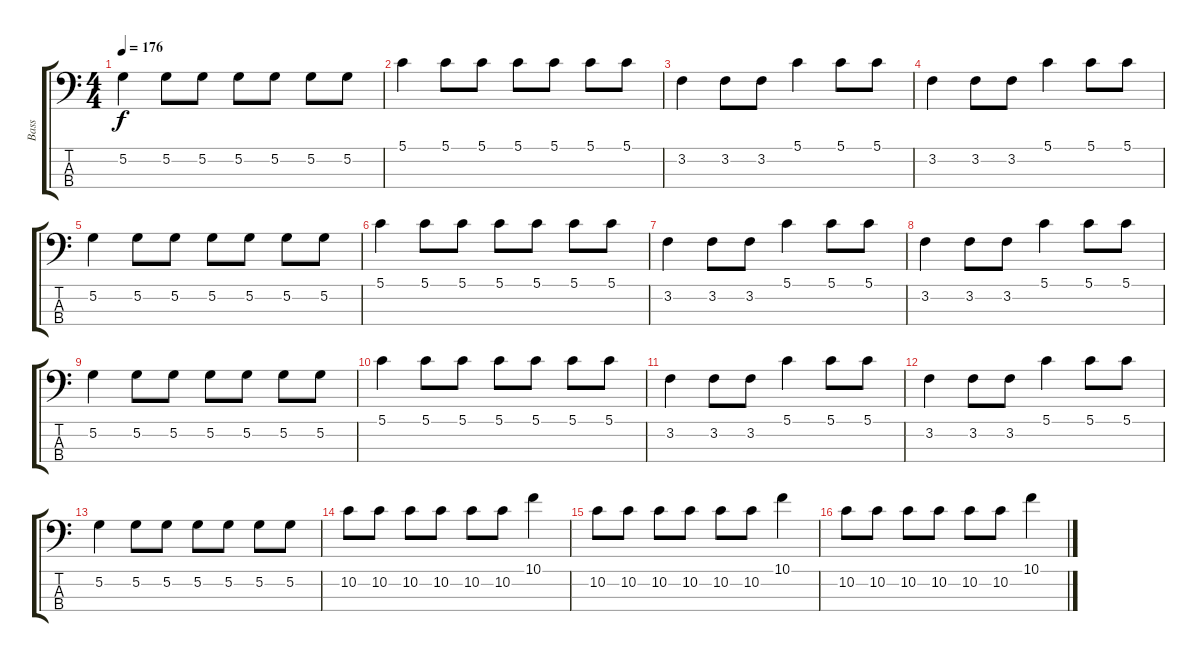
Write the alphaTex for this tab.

\track ("Bass" "Bass") {instrument electricbassfinger}
\staff {score tabs}
\tuning (G2 D2 A1 E1) {hide}
\ts (4 4)
\tempo 176
\clef f4
\ks c
5.2.4{dy f} 5.2.8 5.2.8 5.2.8 5.2.8 5.2.8 5.2.8 |
5.1.4 5.1.8 5.1.8 5.1.8 5.1.8 5.1.8 5.1.8 |
3.2.4 3.2.8 3.2.8 5.1.4 5.1.8 5.1.8 |
3.2.4 3.2.8 3.2.8 5.1.4 5.1.8 5.1.8 |
5.2.4 5.2.8 5.2.8 5.2.8 5.2.8 5.2.8 5.2.8 |
5.1.4 5.1.8 5.1.8 5.1.8 5.1.8 5.1.8 5.1.8 |
3.2.4 3.2.8 3.2.8 5.1.4 5.1.8 5.1.8 |
3.2.4 3.2.8 3.2.8 5.1.4 5.1.8 5.1.8 |
5.2.4 5.2.8 5.2.8 5.2.8 5.2.8 5.2.8 5.2.8 |
5.1.4 5.1.8 5.1.8 5.1.8 5.1.8 5.1.8 5.1.8 |
3.2.4 3.2.8 3.2.8 5.1.4 5.1.8 5.1.8 |
3.2.4 3.2.8 3.2.8 5.1.4 5.1.8 5.1.8 |
5.2.4 5.2.8 5.2.8 5.2.8 5.2.8 5.2.8 5.2.8 |
10.2.8 10.2.8 10.2.8 10.2.8 10.2.8 10.2.8 10.1.4 |
10.2.8 10.2.8 10.2.8 10.2.8 10.2.8 10.2.8 10.1.4 |
10.2.8 10.2.8 10.2.8 10.2.8 10.2.8 10.2.8 10.1.4
